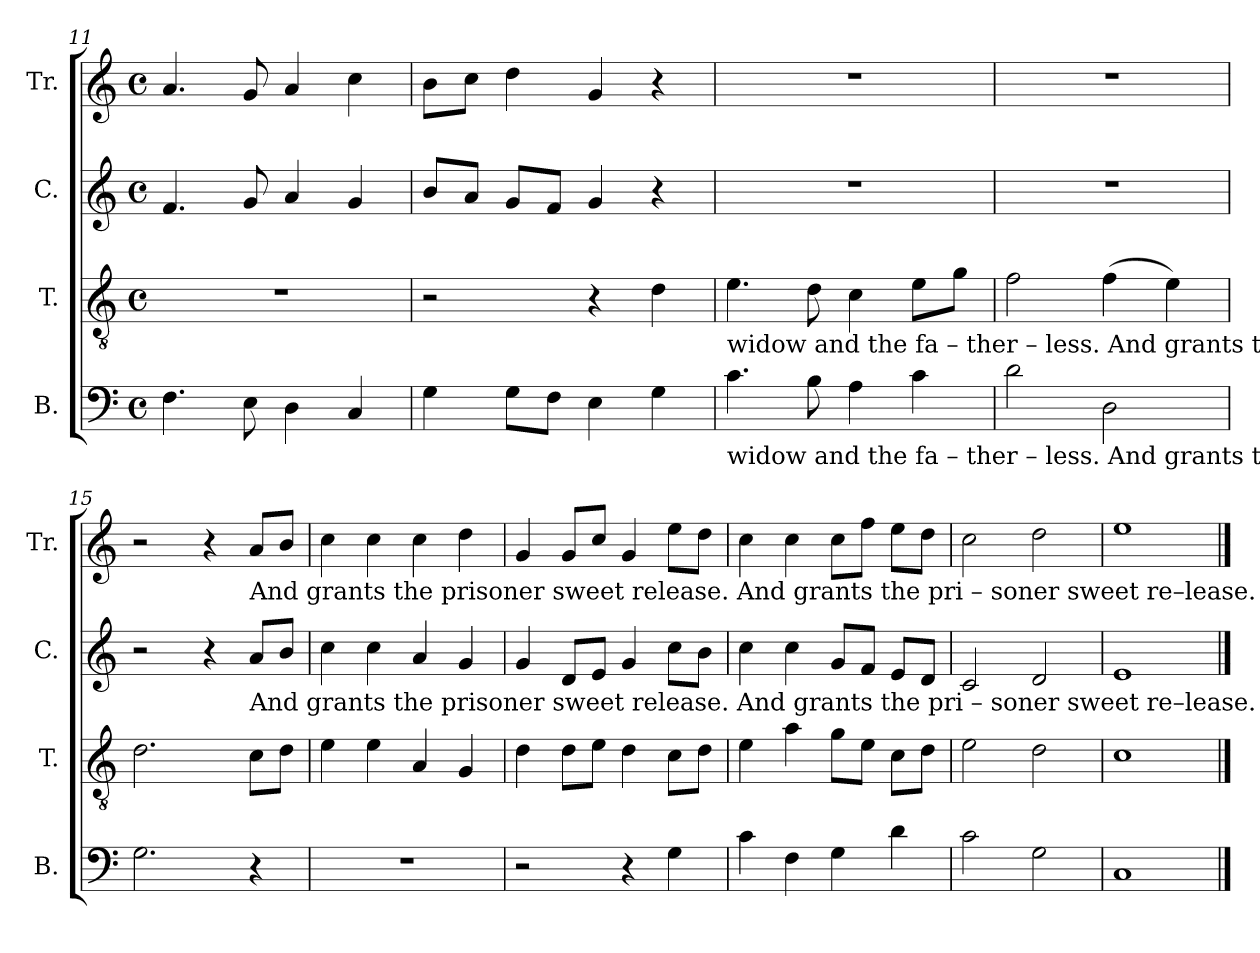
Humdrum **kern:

**kern	**kern	**kern	**kern
*part4	*part3	*part2	*part1
*staff4	*staff3	*staff2	*staff1
*I"B.	*I"T.	*I"C.	*I"Tr.
*I'B.	*I'T.	*I'C.	*I'Tr.
*clefF4	*clefGv2	*clefG2	*clefG2
*k[]	*k[]	*k[]	*k[]
*M4/4	*M4/4	*M4/4	*M4/4
*met(c)	*met(c)	*met(c)	*met(c)
=11	=11	=11	=11
4.F!\	1r	4.f!/	4.a!/
8E!\	.	8g!/	8g!/
4D!\	.	4a!/	4a!/
4C!/	.	4g!/	4cc!\
=12	=12	=12	=12
4G!\	2r	8b!/L	8b!\L
.	.	8a!/J	8cc!\J
8G!\L	.	8g!/L	4dd!\
8F!\J	.	8f!/J	.
4E!\	4r	4g!/	4g!/
4G!\	4d!\	4r	4r
!!LO:LB:g=z
=13	=13	=13	=13
!	!LO:TX:b:t=widow  and  the    fa  –   ther  –  less.  And grants the prisoner sweet release. And grants  the  pri – soner  sweet  re–lease.	!	!
!LO:TX:b:t=widow  and  the    fa  –   ther  –  less.                                                                        And grants  the  pri – soner  sweet  re–lease.	!	!	!
4.c!\	4.e!\	1r	1r
8B!\	8d!\	.	.
4A!\	4c!\	.	.
4c!\	8e!\L	.	.
.	8g!\J	.	.
=14	=14	=14	=14
2d!\	2f!\	1r	1r
2D!\	(4f!\	.	.
.	4e!\)	.	.
=15	=15	=15	=15
2.G!\	2.d!\	2r	2r
.	.	4r	4r
!	!	!	!LO:TX:b:t=And grants the prisoner sweet release. And grants  the  pri – soner  sweet  re–lease.
!	!	!LO:TX:b:t=And grants the prisoner sweet release. And grants  the  pri – soner  sweet  re–lease.	!
4r	8c!\L	8a!/L	8a!/L
.	8d!\J	8b!/J	8b!/J
=16	=16	=16	=16
1r	4e!\	4cc!\	4cc!\
.	4e!\	4cc!\	4cc!\
.	4A!/	4a!/	4cc!\
.	4G!/	4g!/	4dd!\
=17	=17	=17	=17
2r	4d!\	4g!/	4g!/
.	8d!\L	8d!/L	8g!/L
.	8e!\J	8e!/J	8cc!/J
4r	4d!\	4g!/	4g!/
4G!\	8c!\L	8cc!\L	8ee!\L
.	8d!\J	8b!\J	8dd!\J
=18	=18	=18	=18
4c!\	4e!\	4cc!\	4cc!\
4F!\	4a!\	4cc!\	4cc!\
4G!\	8g!\L	8g!/L	8cc!\L
.	8e!\J	8f!/J	8ff!\J
4d!\	8c!\L	8e!/L	8ee!\L
.	8d!\J	8d!/J	8dd!\J
=19	=19	=19	=19
2c!\	2e!\	2c!/	2cc!\
2G!\	2d!\	2d!/	2dd!\
=20	=20	=20	=20
1C!	1c!	1e!	1ee!
==	==	==	==
*-	*-	*-	*-
